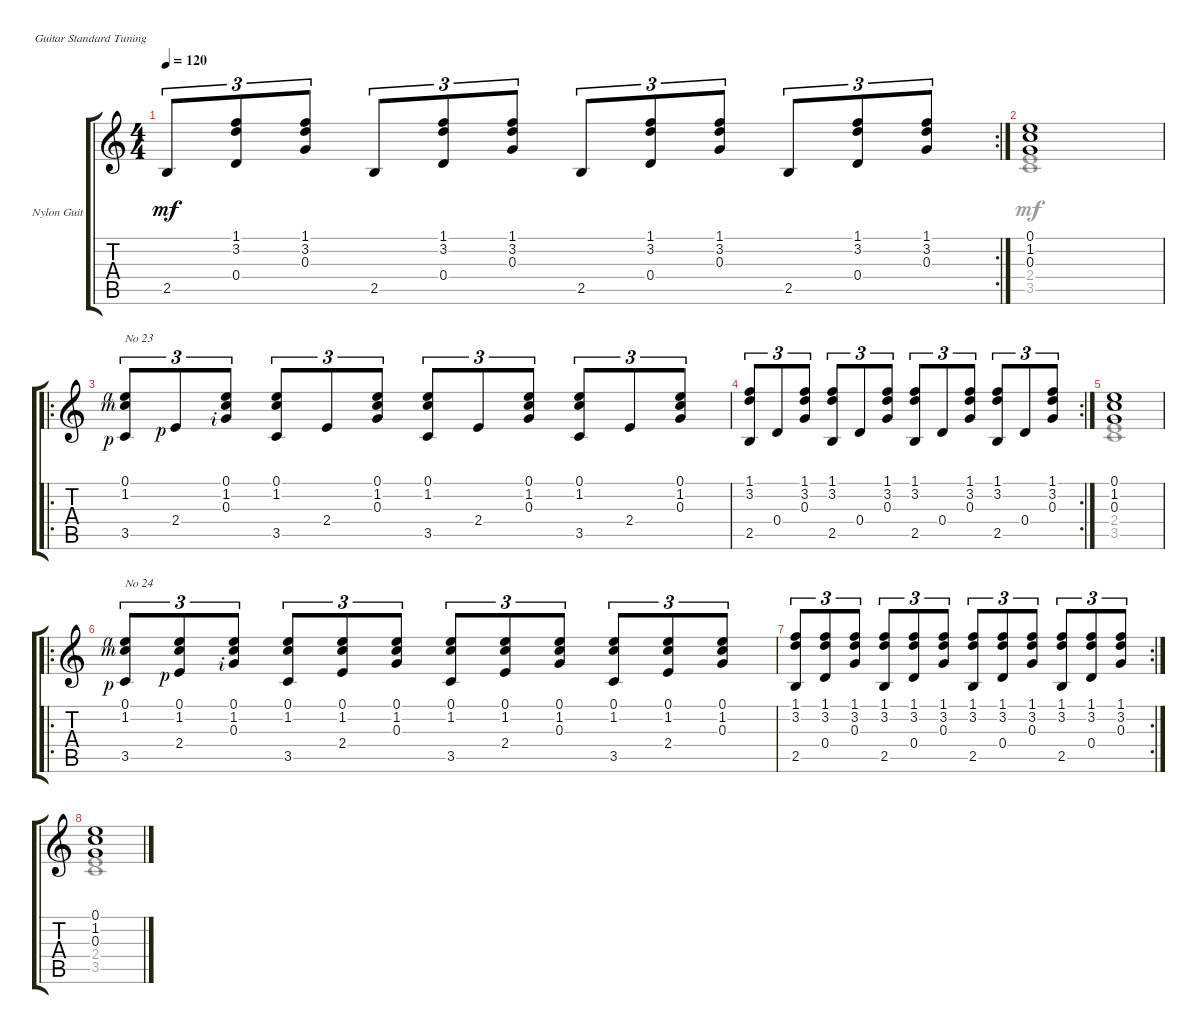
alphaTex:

\defaultSystemsLayout 4
\bracketExtendMode groupsimilarinstruments
\firstSystemTrackNameOrientation horizontal
\otherSystemsTrackNameOrientation horizontal
\track ("Nylon Guitar" "Nylon Guit") {instrument acousticguitarsteel}
\staff {score tabs}
\tuning (E4 B3 G3 D3 A2 E2)
\voice
\rc 2
\ts (4 4)
\tempo 120
\clef g2
\scale
0.411972
\ks c
2.5.8{tu (3 2) dy mf} (0.4 3.2 1.1).8{tu (3 2)} (0.3 1.1 3.2).8{tu (3 2)} 2.5.8{tu (3 2)} (0.4 3.2 1.1).8{tu (3 2)} (0.3 1.1 3.2).8{tu (3 2)} 2.5.8{tu (3 2)} (0.4 3.2 1.1).8{tu (3 2)} (0.3 1.1 3.2).8{tu (3 2)} 2.5.8{tu (3 2)} (0.4 3.2 1.1).8{tu (3 2)} (0.3 1.1 3.2).8{tu (3 2)} |
\scale
0.121479 (0.1 1.2 0.3).1 |
\ro
\scale
0.466549 (0.1{rf 4} 1.2{rf 3} 3.5{rf 1}).8{tu (3 2) txt "No 23"} 2.4{rf 1}.8{tu (3 2)} (0.3{rf 2} 0.1 1.2).8{tu (3 2)} (0.1 1.2 3.5).8{tu (3 2)} 2.4.8{tu (3 2)} (0.3 0.1 1.2).8{tu (3 2)} (0.1 1.2 3.5).8{tu (3 2)} 2.4.8{tu (3 2)} (0.3 0.1 1.2).8{tu (3 2)} (0.1 1.2 3.5).8{tu (3 2)} 2.4.8{tu (3 2)} (0.3 0.1 1.2).8{tu (3 2)} |
\rc 2
\scale
0.411972 (1.1 3.2 2.5).8{tu (3 2)} 0.4.8{tu (3 2)} (0.3 1.1 3.2).8{tu (3 2)} (1.1 3.2 2.5).8{tu (3 2)} 0.4.8{tu (3 2)} (0.3 1.1 3.2).8{tu (3 2)} (1.1 3.2 2.5).8{tu (3 2)} 0.4.8{tu (3 2)} (0.3 1.1 3.2).8{tu (3 2)} (1.1 3.2 2.5).8{tu (3 2)} 0.4.8{tu (3 2)} (0.3 1.1 3.2).8{tu (3 2)} |
\scale
0.121479 (0.1 1.2 0.3).1 |
\ro
\scale
0.466549 (0.1{rf 4} 1.2{rf 3} 3.5{rf 1}).8{tu (3 2) txt "No 24"} (1.2 0.1 2.4{rf 1}).8{tu (3 2)} (0.1 1.2 0.3{rf 2}).8{tu (3 2)} (0.1 1.2 3.5).8{tu (3 2)} (1.2 0.1 2.4).8{tu (3 2)} (0.1 1.2 0.3).8{tu (3 2)} (0.1 1.2 3.5).8{tu (3 2)} (1.2 0.1 2.4).8{tu (3 2)} (0.1 1.2 0.3).8{tu (3 2)} (0.1 1.2 3.5).8{tu (3 2)} (1.2 0.1 2.4).8{tu (3 2)} (0.1 1.2 0.3).8{tu (3 2)} |
\rc 2
\scale
0.411972 (1.1 3.2 2.5).8{tu (3 2)} (0.4 3.2 1.1).8{tu (3 2)} (0.3 1.1 3.2).8{tu (3 2)} (1.1 3.2 2.5).8{tu (3 2)} (0.4 3.2 1.1).8{tu (3 2)} (0.3 1.1 3.2).8{tu (3 2)} (1.1 3.2 2.5).8{tu (3 2)} (0.4 3.2 1.1).8{tu (3 2)} (0.3 1.1 3.2).8{tu (3 2)} (1.1 3.2 2.5).8{tu (3 2)} (0.4 3.2 1.1).8{tu (3 2)} (0.3 1.1 3.2).8{tu (3 2)} |
\scale
0.121479 (0.1 1.2 0.3).1
\voice
\clef g2
\ottava regular
\simile none
\scale
0.411972
\ks c
|
\scale
0.121479 (2.4 3.5).1 |
\scale
0.466549 |
\scale
0.411972 |
\scale
0.121479 (2.4 3.5).1 |
\scale
0.466549 |
\scale
0.411972 |
\scale
0.121479 (2.4 3.5).1
